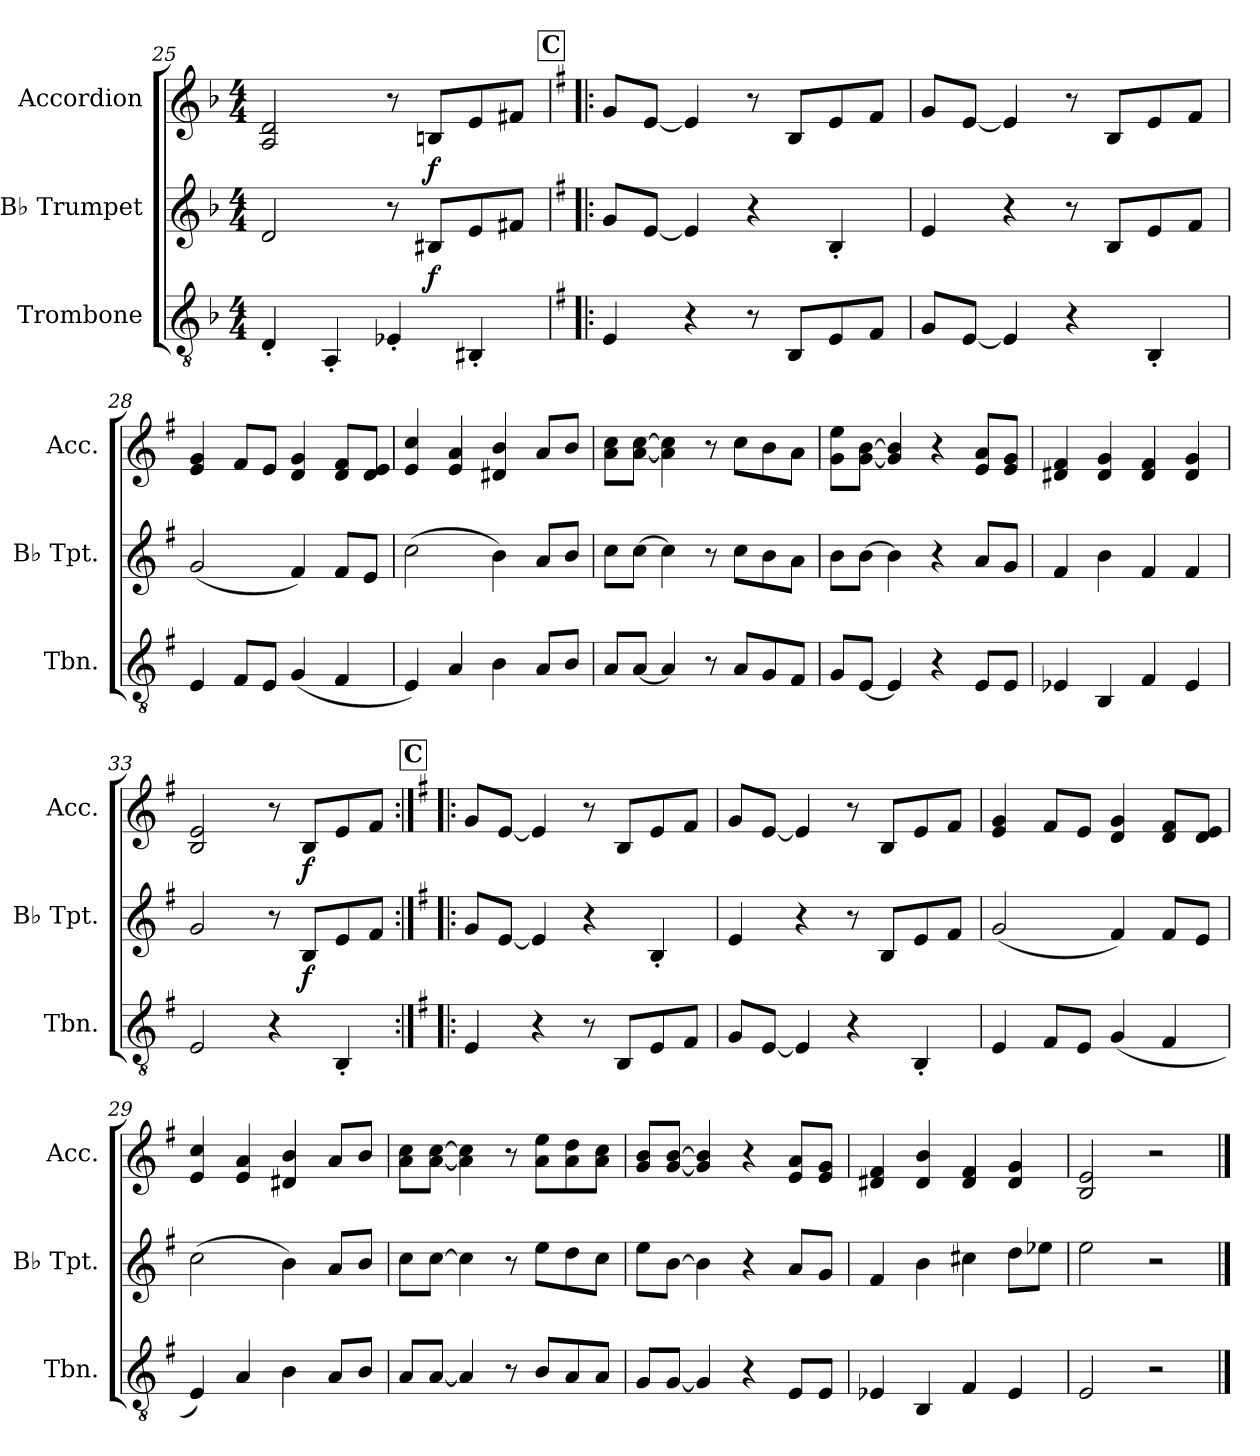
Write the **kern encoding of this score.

**kern	**kern	**dynam	**kern	**dynam
*part3	*part2	*part2	*part1	*part1
*staff3	*staff2	*staff2	*staff1	*staff1
*I"Trombone	*I"B♭ Trumpet	*	*I"Accordion	*
*I'Tbn.	*I'B♭ Tpt.	*	*I'Acc.	*
*clefGv2	*clefG2	*	*clefG2	*
*ITrd1c2	*ITrd1c2	*	*	*
*k[b-e-a-]	*k[b-e-a-]	*	*k[b-]	*
*M4/4	*M4/4	*	*M4/4	*
=25	=25	=25	=25	=25
4C'	2c	.	2A 2d	.
4GG'	.	.	.	.
4D-X'	8r	.	8r	.
!	!	!LO:DY:b	!	!LO:DY:b
.	8A#XL	f	8BnL	f
4AA#X'	8d	.	8e	.
.	8enJ	.	8f#XJ	.
!!LO:REH:place=s1:a:B:fs=14:t=C
=26!|:	=26!|:	=26!|:	=26!|:	=26!|:
*k[b-]	*k[b-]	*	*k[f#]	*
4D	8fL	.	8gL	.
.	[8dJ	.	[8eJ	.
4r	4d]	.	4e]	.
8r	4r	.	8r	.
8AAL	.	.	8BL	.
8D	4A'	.	8e	.
8EJ	.	.	8f#J	.
=27	=27	=27	=27	=27
8FL	4d	.	8gL	.
[8DJ	.	.	[8eJ	.
4D]	4r	.	4e]	.
4r	8r	.	8r	.
.	8AL	.	8BL	.
4AA'	8d	.	8e	.
.	8eJ	.	8f#J	.
=28	=28	=28	=28	=28
4D	(<2f	.	4e 4g	.
8EL	.	.	8f#L	.
8DJ	.	.	8eJ	.
(<4F	4e)	.	4d 4g	.
4E	8eL	.	8d 8f#L	.
.	8dJ	.	8d 8eJ	.
=29	=29	=29	=29	=29
4D)	(>2b-	.	4e 4cc	.
4G	.	.	4e 4a	.
4A	4a)	.	4d#X 4b	.
8GL	8gL	.	8aL	.
8AJ	8aJ	.	8bJ	.
=30	=30	=30	=30	=30
8GL	8b-L	.	8a 8ccL	.
[8GJ	[8b-J	.	[8a [8ccJ	.
4G]	4b-]	.	4a] 4cc]	.
8r	8r	.	8r	.
8GL	8b-L	.	8ccL	.
8F	8a	.	8b	.
8EJ	8gJ	.	8aJ	.
=31	=31	=31	=31	=31
8FL	8aL	.	8g 8eeL	.
[8DJ	[8aJ	.	[8g [8bJ	.
4D]	4a]	.	4g] 4b]	.
4r	4r	.	4r	.
8DL	8gL	.	8e 8aL	.
8DJ	8fJ	.	8e 8gJ	.
=32	=32	=32	=32	=32
4D-X	4e	.	4d#X 4f#	.
4AA	4a	.	4d# 4g	.
4E	4e	.	4d# 4f#	.
4D-	4e	.	4d# 4g	.
=33	=33	=33	=33	=33
2D	2f	.	2B 2e	.
4r	8r	.	8r	.
!	!	!LO:DY:b	!	!LO:DY:b
.	8AL	f	8BL	f
4AA'	8d	.	8e	.
.	8eJ	.	8f#J	.
!!LO:REH:place=s1:a:B:fs=14:t=C
=26:|!|:	=26:|!|:	=26:|!|:	=26:|!|:	=26:|!|:
*k[b-]	*k[b-]	*	*k[f#]	*
4D	8fL	.	8gL	.
.	[8dJ	.	[8eJ	.
4r	4d]	.	4e]	.
8r	4r	.	8r	.
8AAL	.	.	8BL	.
8D	4A'	.	8e	.
8EJ	.	.	8f#J	.
=27	=27	=27	=27	=27
8FL	4d	.	8gL	.
[8DJ	.	.	[8eJ	.
4D]	4r	.	4e]	.
4r	8r	.	8r	.
.	8AL	.	8BL	.
4AA'	8d	.	8e	.
.	8eJ	.	8f#J	.
=28	=28	=28	=28	=28
4D	(<2f	.	4e 4g	.
8EL	.	.	8f#L	.
8DJ	.	.	8eJ	.
(<4F	4e)	.	4d 4g	.
4E	8eL	.	8d 8f#L	.
.	8dJ	.	8d 8eJ	.
=29	=29	=29	=29	=29
4D)	(>2b-	.	4e 4cc	.
4G	.	.	4e 4a	.
4A	4a)	.	4d#X 4b	.
8GL	8gL	.	8aL	.
8AJ	8aJ	.	8bJ	.
=34	=34	=34	=34	=34
8GL	8b-L	.	8a 8ccL	.
[8GJ	[8b-J	.	[8a [8ccJ	.
4G]	4b-]	.	4a] 4cc]	.
8r	8r	.	8r	.
8AL	8ddL	.	8a 8eeL	.
8G	8cc	.	8a 8dd	.
8GJ	8b-J	.	8a 8ccJ	.
=35	=35	=35	=35	=35
8FL	8ddL	.	8g 8bL	.
[8FJ	[8aJ	.	[8g [8bJ	.
4F]	4a]	.	4g] 4b]	.
4r	4r	.	4r	.
8DL	8gL	.	8e 8aL	.
8DJ	8fJ	.	8e 8gJ	.
=36	=36	=36	=36	=36
4D-X	4e	.	4d#X 4f#	.
4AA	4a	.	4d# 4b	.
4E	4bn	.	4d# 4f#	.
4D-	8ccL	.	4d# 4g	.
.	8dd-XJ	.	.	.
=37	=37	=37	=37	=37
2D	2dd	.	2B 2e	.
2r	2r	.	2r	.
==	==	==	==	==
*-	*-	*-	*-	*-
